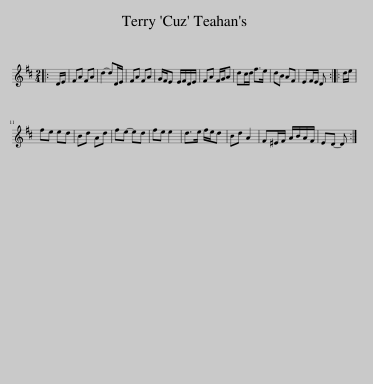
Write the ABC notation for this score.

X:1
L:1/8
M:2/4
I:linebreak $
K:D
V:1 treble
V:1
|: D/E/ | FA FA | d2- dD/E/ | FA FA | G/F/E E/F/D/E/ | %5
 FA F/G/A | dc/d/ f>e | dB AF | EF/E/ D :: d/e/ |$ %10
 fe ed | Bd Ad | fe- ed | fe e2 | d>e f/e/d | %15
 Bd A2 | F^E/F/ A/B/A/F/ | ED- D :| %18
